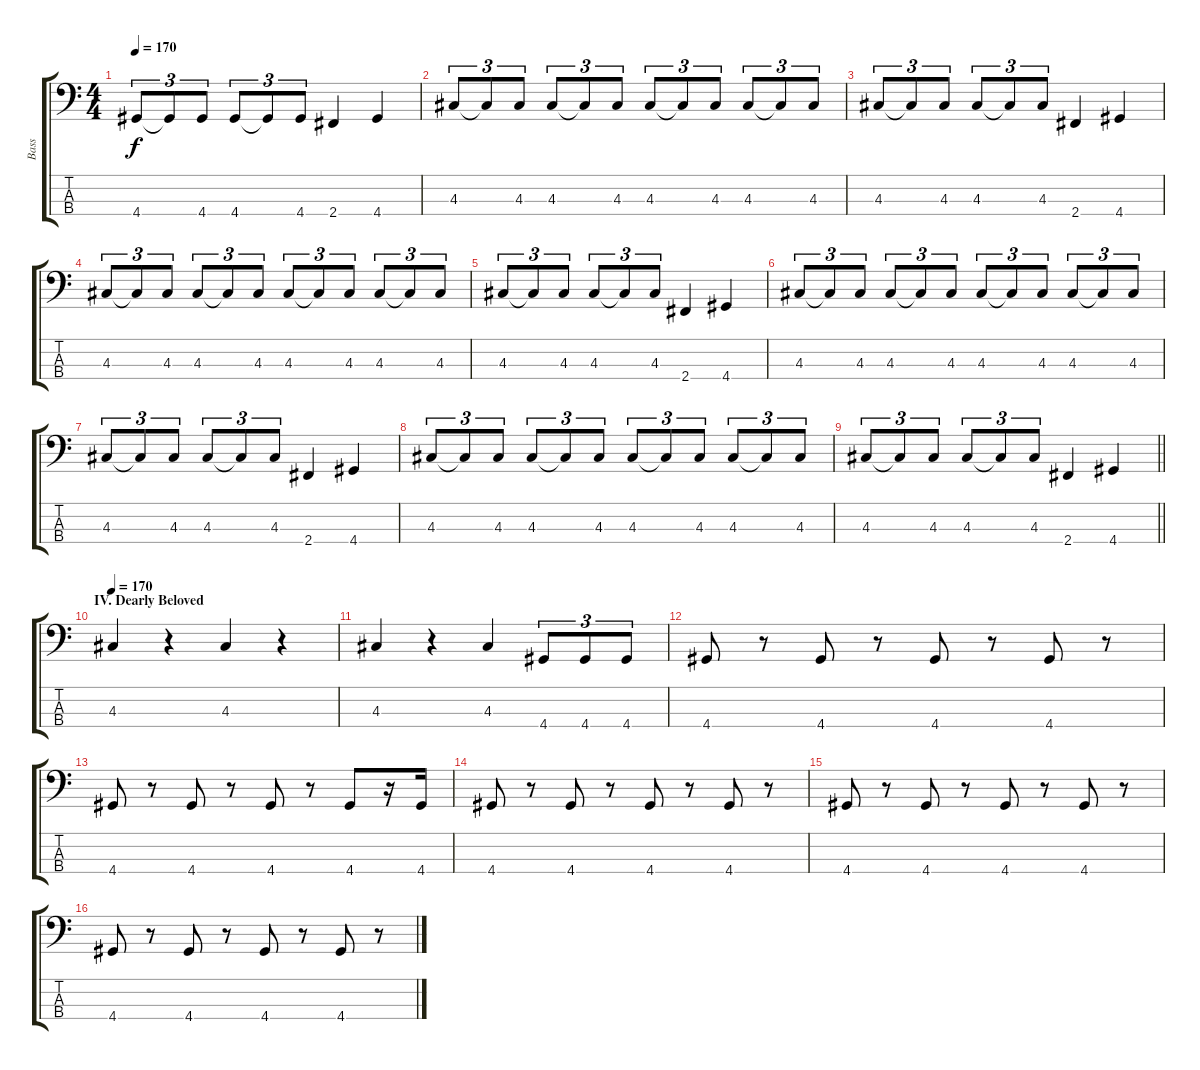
\track ("Bass" "Bass") {instrument electricbasspick}
\staff {score tabs}
\tuning (G2 D2 A1 E1) {hide}
\ts (4 4)
\tempo 170
\clef f4
\ks c
4.4.8{tu (3 2) dy f} 4.4{t}.8{tu (3 2)} 4.4.8{tu (3 2)} 4.4.8{tu (3 2)} 4.4{t}.8{tu (3 2)} 4.4.8{tu (3 2)} 2.4.4 4.4.4 |
4.3.8{tu (3 2)} 4.3{t}.8{tu (3 2)} 4.3.8{tu (3 2)} 4.3.8{tu (3 2)} 4.3{t}.8{tu (3 2)} 4.3.8{tu (3 2)} 4.3.8{tu (3 2)} 4.3{t}.8{tu (3 2)} 4.3.8{tu (3 2)} 4.3.8{tu (3 2)} 4.3{t}.8{tu (3 2)} 4.3.8{tu (3 2)} |
4.3.8{tu (3 2)} 4.3{t}.8{tu (3 2)} 4.3.8{tu (3 2)} 4.3.8{tu (3 2)} 4.3{t}.8{tu (3 2)} 4.3.8{tu (3 2)} 2.4.4 4.4.4 |
4.3.8{tu (3 2)} 4.3{t}.8{tu (3 2)} 4.3.8{tu (3 2)} 4.3.8{tu (3 2)} 4.3{t}.8{tu (3 2)} 4.3.8{tu (3 2)} 4.3.8{tu (3 2)} 4.3{t}.8{tu (3 2)} 4.3.8{tu (3 2)} 4.3.8{tu (3 2)} 4.3{t}.8{tu (3 2)} 4.3.8{tu (3 2)} |
4.3.8{tu (3 2)} 4.3{t}.8{tu (3 2)} 4.3.8{tu (3 2)} 4.3.8{tu (3 2)} 4.3{t}.8{tu (3 2)} 4.3.8{tu (3 2)} 2.4.4 4.4.4 |
4.3.8{tu (3 2)} 4.3{t}.8{tu (3 2)} 4.3.8{tu (3 2)} 4.3.8{tu (3 2)} 4.3{t}.8{tu (3 2)} 4.3.8{tu (3 2)} 4.3.8{tu (3 2)} 4.3{t}.8{tu (3 2)} 4.3.8{tu (3 2)} 4.3.8{tu (3 2)} 4.3{t}.8{tu (3 2)} 4.3.8{tu (3 2)} |
4.3.8{tu (3 2)} 4.3{t}.8{tu (3 2)} 4.3.8{tu (3 2)} 4.3.8{tu (3 2)} 4.3{t}.8{tu (3 2)} 4.3.8{tu (3 2)} 2.4.4 4.4.4 |
4.3.8{tu (3 2)} 4.3{t}.8{tu (3 2)} 4.3.8{tu (3 2)} 4.3.8{tu (3 2)} 4.3{t}.8{tu (3 2)} 4.3.8{tu (3 2)} 4.3.8{tu (3 2)} 4.3{t}.8{tu (3 2)} 4.3.8{tu (3 2)} 4.3.8{tu (3 2)} 4.3{t}.8{tu (3 2)} 4.3.8{tu (3 2)} |
\barLineRight lightlight
4.3.8{tu (3 2)} 4.3{t}.8{tu (3 2)} 4.3.8{tu (3 2)} 4.3.8{tu (3 2)} 4.3{t}.8{tu (3 2)} 4.3.8{tu (3 2)} 2.4.4 4.4.4 |
\section ("" "IV. Dearly Beloved")
\tempo 170
4.3.4 r.4 4.3.4 r.4 |
4.3.4 r.4 4.3.4 4.4.8{tu (3 2)} 4.4.8{tu (3 2)} 4.4.8{tu (3 2)} |
4.4.8 r.8 4.4.8 r.8 4.4.8 r.8 4.4.8 r.8 |
4.4.8 r.8 4.4.8 r.8 4.4.8 r.8 4.4.8 r.16 4.4.16 |
4.4.8 r.8 4.4.8 r.8 4.4.8 r.8 4.4.8 r.8 |
4.4.8 r.8 4.4.8 r.8 4.4.8 r.8 4.4.8 r.8 |
4.4.8 r.8 4.4.8 r.8 4.4.8 r.8 4.4.8 r.8
